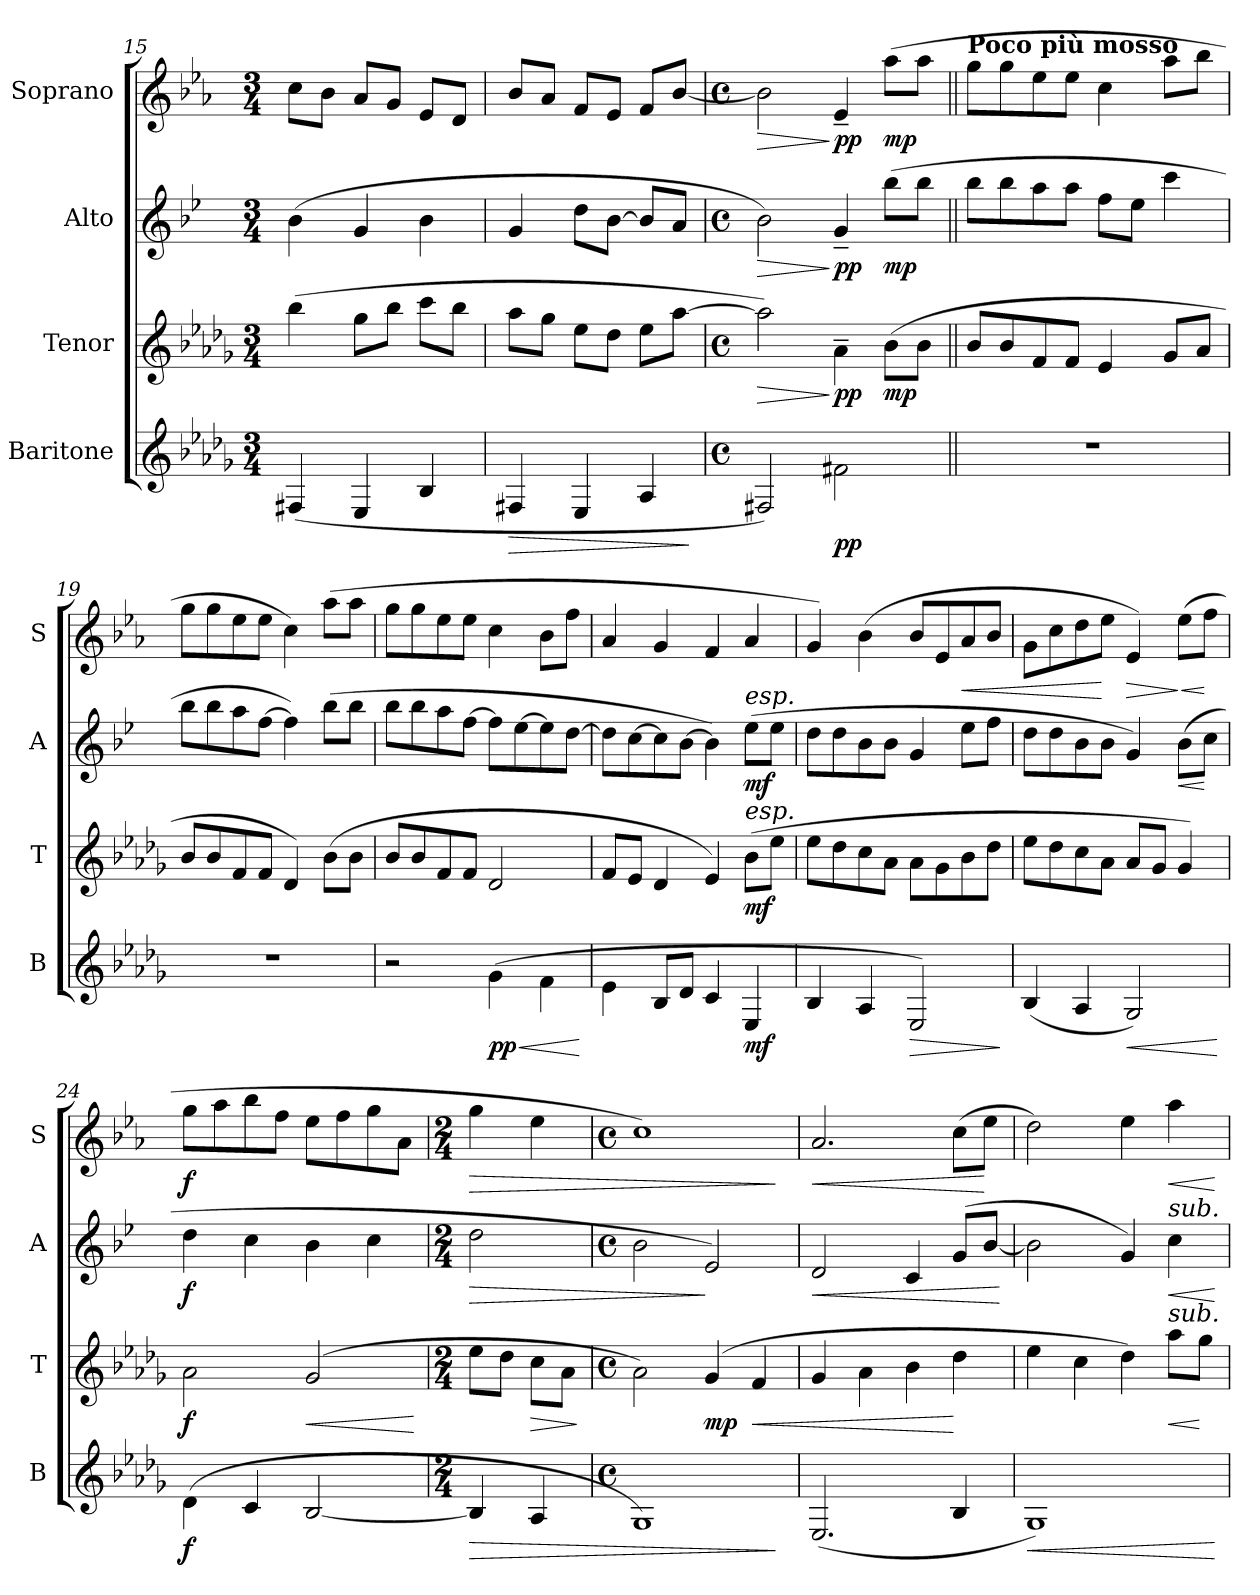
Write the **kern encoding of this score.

**kern	**dynam	**kern	**dynam	**kern	**dynam	**kern	**dynam
*part4	*part4	*part3	*part3	*part2	*part2	*part1	*part1
*staff4	*staff4	*staff3	*staff3	*staff2	*staff2	*staff1	*staff1
*I"Baritone	*	*I"Tenor	*	*I"Alto	*	*I"Soprano	*
*I'B	*	*I'T	*	*I'A	*	*I'S	*
*clefG2	*	*clefG2	*	*clefG2	*	*clefG2	*
*ITrd12c21	*	*ITrd8c14	*	*ITrd5c9	*	*ITrd1c2	*
*k[b-e-a-d-g-]	*	*k[b-e-a-d-g-]	*	*k[b-e-a-d-g-]	*	*k[b-e-a-d-g-]	*
*M3/4	*	*M3/4	*	*M3/4	*	*M3/4	*
=15	=15	=15	=15	=15	=15	=15	=15
(<4FF#X/	.	(>4b-\	.	(>4d-\	.	8b-\L	.
.	.	.	.	.	.	8a-\J	.
4EE-/	.	8g-\L	.	4B-/	.	8g-/L	.
.	.	8b-\J	.	.	.	8f/J	.
4BB-/	.	8cc\L	.	4d-\	.	8d-/L	.
.	.	8b-\J	.	.	.	8c/J	.
=16	=16	=16	=16	=16	=16	=16	=16
!	!LO:HP:b	!	!	!	!	!	!
4FF#X/	>	8a-\L	.	4B-/	.	8a-/L	.
.	.	8g-\J	.	.	.	8g-/J	.
4EE-/	.	8e-\L	.	8f\L	.	8e-/L	.
.	.	8d-\J	.	[8d-\J	.	8d-/J	.
4AA-/	.	8e-\L	.	8d-/L]	.	8e-/L	.
.	.	[8a-\J	.	8c/J	.	[8a-/J	.
.	]	.	.	.	.	.	.
=17	=17	=17	=17	=17	=17	=17	=17
*M4/4	*	*M4/4	*	*M4/4	*	*M4/4	*
*met(c)	*	*met(c)	*	*met(c)	*	*met(c)	*
!	!	!	!LO:HP:b	!	!LO:HP:b	!	!LO:HP:b
2FF#X/)	.	2a-\])	>	2d-\)	>	2a-\]	>
!	!LO:DY:b	!	!LO:DY:n=1:b	!	!LO:DY:n=1:b	!	!LO:DY:n=1:b
2F#X\	pp	4A-~\	] pp	4B-~/	] pp	4d-~/	] pp
!	!	!	!LO:DY:n=2:b	!	!LO:DY:n=2:b	!	!LO:DY:n=2:b
.	.	(>8B-\L	mp	(>8dd-\L	mp	(>8gg-\L	mp
.	.	8B-\J	.	8dd-\J	.	8gg-\J	.
=18||	=18||	=18||	=18||	=18||	=18||	=18||	=18||
*	*	*	*	*	*	*MM76	*
!	!	!	!	!	!	!LO:TX:a:B:t=Poco più mosso	!
1r	.	8B-/L	.	8dd-\L	.	8ff\L	.
.	.	8B-/	.	8dd-\	.	8ff\	.
.	.	8F/	.	8cc\	.	8dd-\	.
.	.	8F/J	.	8cc\J	.	8dd-\J	.
.	.	4E-/	.	8a-\L	.	4b-\	.
.	.	.	.	8g-\J	.	.	.
.	.	8G-/L	.	4ee-\	.	8gg-\L	.
.	.	8A-/J	.	.	.	8aa-\J	.
!!LO:LB:g=z
=19	=19	=19	=19	=19	=19	=19	=19
1r	.	8B-/L	.	8dd-\L	.	8ff\L	.
.	.	8B-/	.	8dd-\	.	8ff\	.
.	.	8F/	.	8cc\	.	8dd-\	.
.	.	8F/J	.	[8a-\J	.	8dd-\J	.
.	.	4D-/)	.	4a-\])	.	4b-\)	.
.	.	(>8B-\L	.	(>8dd-\L	.	(>8gg-\L	.
.	.	8B-\J	.	8dd-\J	.	8gg-\J	.
=20	=20	=20	=20	=20	=20	=20	=20
2r	.	8B-/L	.	8dd-\L	.	8ff\L	.
.	.	8B-/	.	8dd-\	.	8ff\	.
.	.	8F/	.	8cc\	.	8dd-\	.
.	.	8F/J	.	[8a-\J	.	8dd-\J	.
!	!LO:HP:b	!	!	!	!	!	!
!	!LO:DY:n=1:b	!	!	!	!	!	!
(>4G-\	< pp	2D-/	.	8a-\L]	.	4b-\	.
.	.	.	.	[8g-\	.	.	.
4F\	.	.	.	8g-\]	.	8a-\L	.
.	.	.	.	[8f\J	.	8ee-\J	.
.	[	.	.	.	.	.	.
=21	=21	=21	=21	=21	=21	=21	=21
4E-\	.	8F/L	.	8f\L]	.	4g-/	.
.	.	8E-/J	.	[8e-\	.	.	.
8BB-/L	.	4D-/	.	8e-\]	.	4f/	.
8D-/J	.	.	.	[8d-\J	.	.	.
4C/	.	4E-/)	.	4d-\])	.	4e-/	.
!	!	!	!	!LO:TX:a:i:t=esp.	!	!	!
!	!	!LO:TX:a:i:t=esp.	!	!	!	!	!
!	!LO:DY:b	!	!LO:DY:b	!	!LO:DY:b	!	!
4EE-/	mf	(>8B-\L	mf	(>8g-\L	mf	4g-/	.
.	.	8e-\J	.	8g-\J	.	.	.
=22	=22	=22	=22	=22	=22	=22	=22
4BB-/	.	8e-\L	.	8f\L	.	4f/)	.
.	.	8d-\	.	8f\	.	.	.
4AA-/	.	8c\	.	8d-\	.	(>4a-\	.
.	.	8A-\J	.	8d-\J	.	.	.
!	!LO:HP:b	!	!	!	!	!	!
2EE-/)	>	8A-\L	.	4B-/	.	8a-/L	.
.	.	8G-\	.	.	.	8d-/	.
!	!	!	!	!	!	!	!LO:HP:b
.	.	8B-\	.	8g-\L	.	8g-/	<
.	.	8d-\J	.	8a-\J	.	8a-/J	.
.	]	.	.	.	.	.	.
=23	=23	=23	=23	=23	=23	=23	=23
(<4BB-/	.	8e-\L	.	8f\L	.	8f\L	.
.	.	8d-\	.	8f\	.	8b-\	.
4AA-/	.	8c\	.	8d-\	.	8cc\	.
.	.	8A-\J	.	8d-\J	.	8dd-\J	[
!	!LO:HP:b	!	!	!	!	!	!LO:HP:b
2GG-/)	<	8A-/L	.	4B-/)	.	4d-/)	>
.	.	8G-/J	.	.	.	.	.
!	!	!	!	!	!LO:HP:b	!	!LO:HP:n=1:b
.	.	4G-/)	.	(>8d-\L	<	(>8dd-\L	] <
.	.	.	.	8e-\J	[	8ee-\J	[
.	[	.	.	.	.	.	.
=24	=24	=24	=24	=24	=24	=24	=24
!	!LO:DY:b	!	!LO:DY:b	!	!LO:DY:b	!	!LO:DY:b
(>4D-\	f	2A-\	f	4f\	f	8ff\L	f
.	.	.	.	.	.	8gg-\	.
4C/	.	.	.	4e-\	.	8aa-\	.
.	.	.	.	.	.	8ee-\J	.
!	!	!	!LO:HP:b	!	!	!	!
[2BB-/	.	(>2G-/	<	4d-\	.	8dd-\L	.
.	.	.	.	.	.	8ee-\	.
.	.	.	.	4e-\	.	8ff\	.
.	.	.	.	.	.	8g-\J	.
.	.	.	[	.	.	.	.
!!LO:LB:g=z
=25	=25	=25	=25	=25	=25	=25	=25
*M2/4	*	*M2/4	*	*M2/4	*	*M2/4	*
!	!LO:HP:b	!	!	!	!LO:HP:b	!	!LO:HP:b
4BB-/]	>	8e-\L	.	2f\	>	4ff\	>
.	.	8d-\J	.	.	.	.	.
!	!	!	!LO:HP:b	!	!	!	!
4AA-/	.	8c\L	>	.	.	4dd-\	.
.	.	8A-\J	.	.	.	.	.
.	.	.	]	.	.	.	.
=26	=26	=26	=26	=26	=26	=26	=26
*M4/4	*	*M4/4	*	*M4/4	*	*M4/4	*
*met(c)	*	*met(c)	*	*met(c)	*	*met(c)	*
1GG-)	.	2A-\)	.	2d-\	.	1b-)	.
!	!	!	!LO:DY:b	!	!	!	!
.	.	(>4G-/	mp	2G-/)	]	.	.
!	!	!	!LO:HP:b	!	!	!	!
.	.	4F/	<	.	.	.	.
.	]	.	.	.	.	.	]
=27	=27	=27	=27	=27	=27	=27	=27
!	!	!	!	!	!LO:HP:b	!	!LO:HP:b
(<2.EE-/	.	4G-/	.	2F/	<	2.g-/	<
.	.	4A-\	.	.	.	.	.
.	.	4B-\	.	4E-/	.	.	.
4BB-/	.	4d-\	[	(>8B-/L	.	(>8b-\L	.
.	.	.	.	[8d-/J	.	8dd-\J	[
.	.	.	.	.	[	.	.
=28	=28	=28	=28	=28	=28	=28	=28
!	!LO:HP:b	!	!	!	!	!	!
1GG-)	<	4e-\	.	2d-\]	.	2cc\)	.
.	.	4c\	.	.	.	.	.
.	.	4d-\)	.	4B-/)	.	4dd-\	.
!	!	!	!	!LO:TX:a:i:t=sub.	!	!	!
!	!	!LO:TX:a:i:t=sub.	!	!	!	!	!
!	!	!	!LO:HP:b	!	!LO:HP:b	!	!LO:HP:b
.	.	8a-\L	<	4e-\	<	4gg-\	<
.	.	8g-\J	[	.	.	.	.
.	[	.	.	.	[	.	[
=	=	=	=	=	=	=	=
*-	*-	*-	*-	*-	*-	*-	*-
